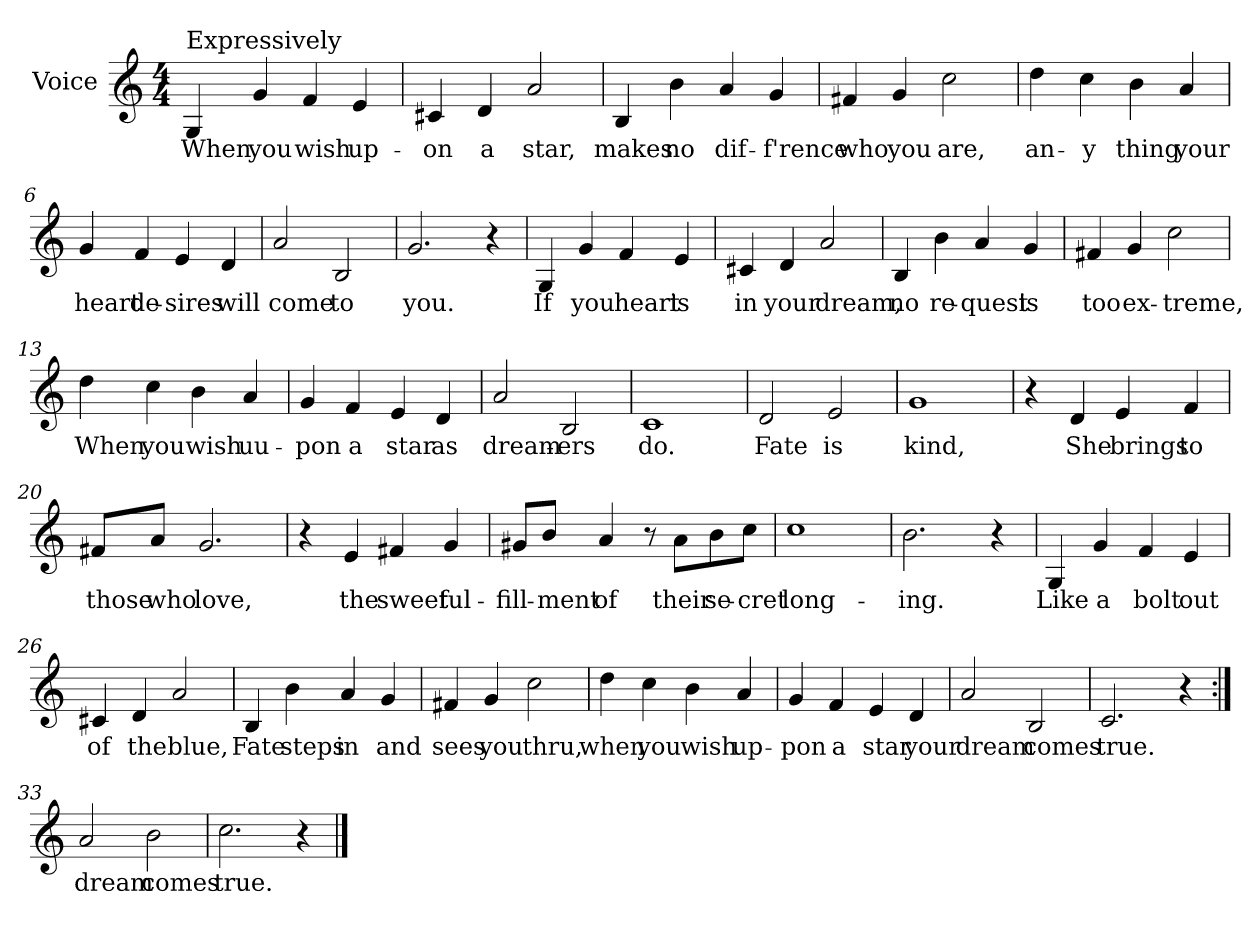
**kern	**text
*part1	*part1
*staff1	*staff1
*I"Voice	*
*clefG2	*
*k[]	*
*C:	*
*M4/4	*
=1	=1
!LO:TX:a:t=Expressively	!
4G/	When
4g/	you
4f/	wish
4e/	up-
=2	=2
4c#X/	-on
4d/	a
2a/	star,
=3	=3
4B/	makes
4b\	no
4a/	dif-
4g/	-f'rence
=4	=4
4f#X/	who
4g/	you
2cc\	are,
=5	=5
4dd\	an-
4cc\	-y
4b\	thing
4a/	your
!!LO:LB:g=z
=6	=6
4g/	heart
4f/	de-
4e/	-sires
4d/	will
=7	=7
2a/	come
2B/	to
=8	=8
2.g/	you.
4r	.
=9	=9
4G/	If
4g/	you
4f/	heart
4e/	is
=10	=10
4c#X/	in
4d/	your
2a/	dream,
!!LO:LB:g=z
=11	=11
4B/	no
4b\	re-
4a/	-quest
4g/	is
=12	=12
4f#X/	too
4g/	ex-
2cc\	-treme,
=13	=13
4dd\	When
4cc\	you
4b\	wish
4a/	uu-
=14	=14
4g/	-pon
4f/	a
4e/	star
4d/	as
=15	=15
2a/	dream-
2B/	-ers
=16	=16
1c	do.
!!LO:LB:g=z
=17	=17
2d/	Fate
2e/	is
=18	=18
1g	kind,
=19	=19
4r	.
4d/	She
4e/	brings
4f/	to
=20	=20
8f#X/L	those
8a/J	who
2.g/	love,
=21	=21
4r	.
4e/	the
4f#X/	sweet
4g/	ful-
=22	=22
8g#X/L	-fill-
8b\J	-ment
4a/	of
8r	.
8a/L	their
8b\	se-
8cc\J	-cret
!!LO:LB:g=z
=23	=23
1cc	long-
=24	=24
2.b\	-ing.
4r	.
=25	=25
4G/	Like
4g/	a
4f/	bolt
4e/	out
=26	=26
4c#X/	of
4d/	the
2a/	blue,
=27	=27
4B/	Fate
4b\	steps
4a/	in
4g/	and
=28	=28
4f#X/	sees
4g/	you
2cc\	thru,
!!LO:LB:g=z
=29	=29
4dd\	when
4cc\	you
4b\	wish
4a/	up-
=30	=30
4g/	-pon
4f/	a
4e/	star
4d/	your
=31	=31
2a/	dream
2B/	comes
=32	=32
2.c/	true.
4r	.
=33:|!	=33:|!
2a/	dream
2b\	comes
=34	=34
2.cc\	true.
4r	.
==	==
*-	*-
